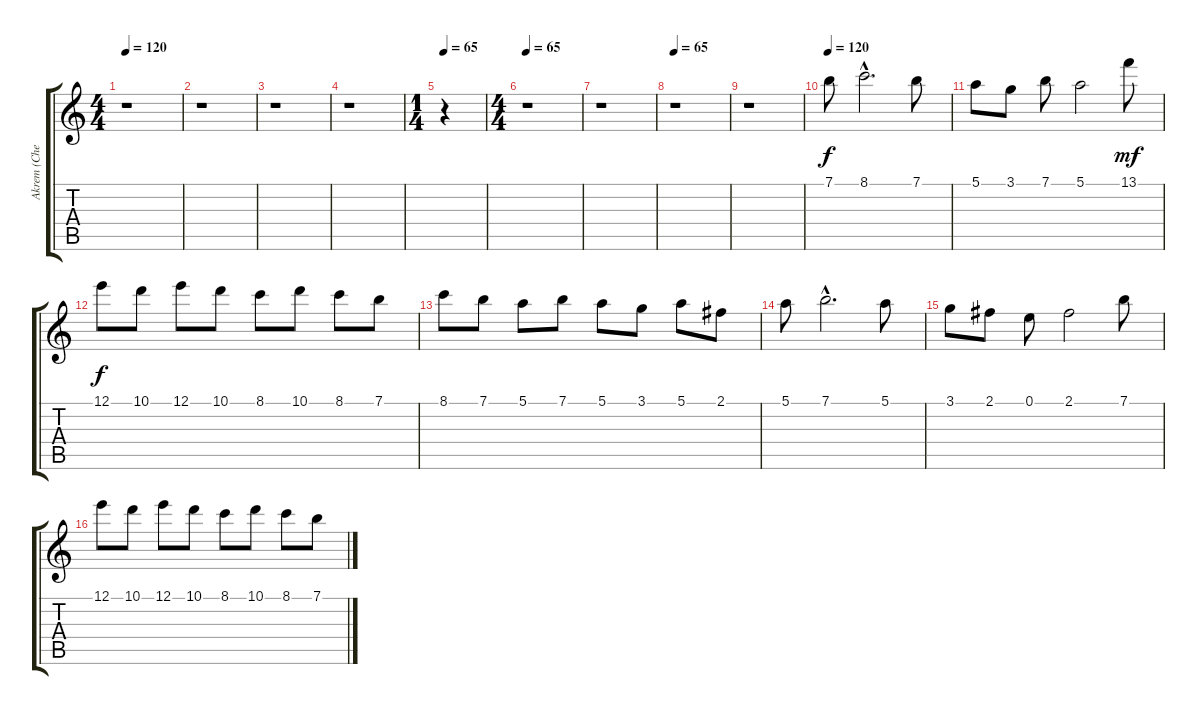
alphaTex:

\track ("Akrem (Chekki)" "Akrem (Che") {instrument acousticguitarsteel}
\staff {score tabs}
\tuning (E4 B3 G3 D3 A2 E2) {hide}
\ts (4 4)
\tempo 120
\clef g2
\ks c
r.1{dy f} |
r.1 |
r.1 |
r.1 |
\ts (1 4)
\tempo 65
r.4 |
\ts (4 4)
\tempo 65
r.1 |
r.1 |
\tempo 65
r.1 |
r.1 |
\tempo 120
7.1.8 8.1{hac}.2{d} 7.1.8 |
5.1.8 3.1.8 7.1.8 5.1.2 13.1.8{dy mf} |
12.1.8{dy f} 10.1.8 12.1.8 10.1.8 8.1.8 10.1.8 8.1.8 7.1.8 |
8.1.8 7.1.8 5.1.8 7.1.8 5.1.8 3.1.8 5.1.8 2.1.8 |
5.1.8 7.1{hac}.2{d} 5.1.8 |
3.1.8 2.1.8 0.1.8 2.1.2 7.1.8 |
12.1.8 10.1.8 12.1.8 10.1.8 8.1.8 10.1.8 8.1.8 7.1.8
